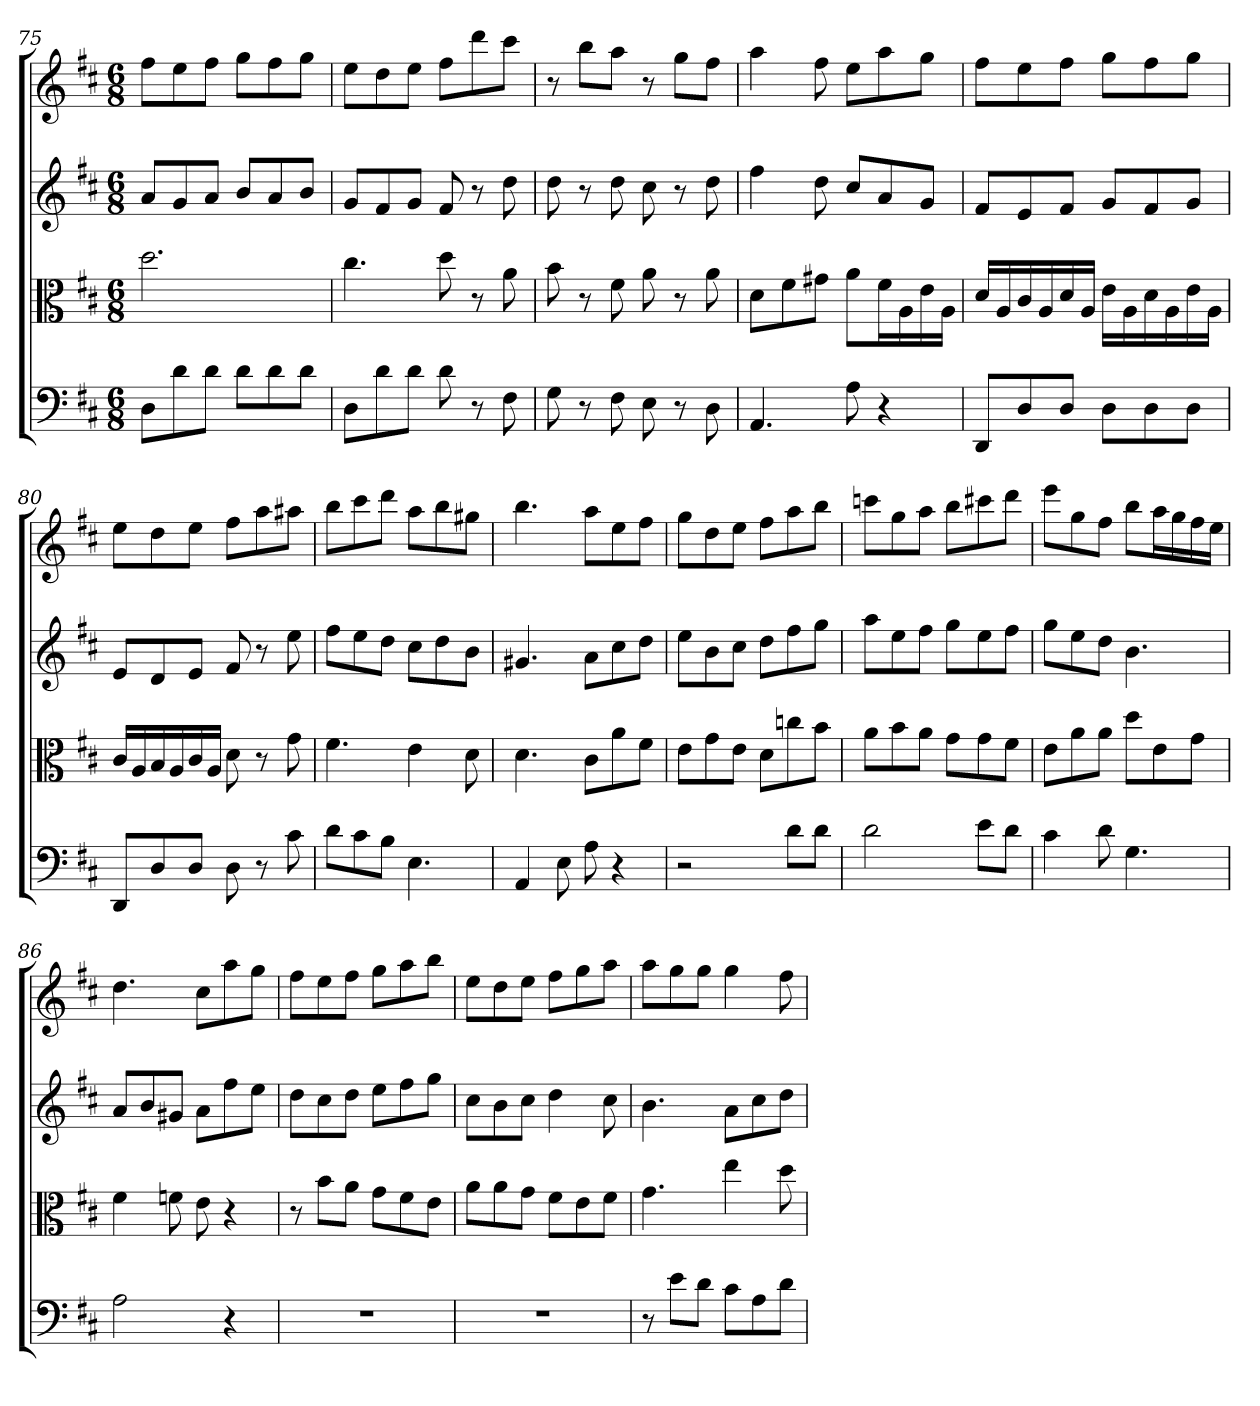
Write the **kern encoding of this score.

**kern	**kern	**kern	**kern
*part4	*part3	*part2	*part1
*staff4	*staff3	*staff2	*staff1
*clefF4	*clefC3	*	*
*k[f#c#]	*k[f#c#]	*k[f#c#]	*k[f#c#]
*D:	*D:	*D:	*D:
*M6/8	*M6/8	*M6/8	*M6/8
=75	=75	=75	=75
8D\L	2.dd	8aL	8ff#L
8d\	.	8g	8ee
8d\J	.	8aJ	8ff#J
8d\L	.	8bL	8ggL
8d\	.	8a	8ff#
8d\J	.	8bJ	8ggJ
=76	=76	=76	=76
8D\L	4.cc#	8gL	8eeL
8d\	.	8f#	8dd
8d\J	.	8gJ	8eeJ
8d	8dd	8f#	8ff#L
8r	8r	8r	8ddd
8F#	8a	8dd	8ccc#J
=77	=77	=77	=77
8G	8b	8dd	8r
8r	8r	8r	8bbL
8F#	8f#	8dd	8aaJ
8E	8a	8cc#	8r
8r	8r	8r	8ggL
8D	8a	8dd	8ff#J
=78	=78	=78	=78
4.AA	8d\L	4ff#	4aa
.	8f#\	.	.
.	8g#X\J	8dd	8ff#
8A	8a\L	8cc#L	8eeL
4r	16f#\L	8a	8aa
.	16A\	.	.
.	16e\	8gJ	8ggJ
.	16A\JJ	.	.
=79	=79	=79	=79
8DD/L	16d/LL	8f#L	8ff#L
.	16A/	.	.
8D/	16c#/	8e	8ee
.	16A/	.	.
8D/J	16d/	8f#J	8ff#J
.	16A/JJ	.	.
8D\L	16e\LL	8gL	8ggL
.	16A\	.	.
8D\	16d\	8f#	8ff#
.	16A\	.	.
8D\J	16e\	8gJ	8ggJ
.	16A\JJ	.	.
=80	=80	=80	=80
8DD/L	16c#/LL	8eL	8eeL
.	16A/	.	.
8D/	16B/	8d	8dd
.	16A/	.	.
8D/J	16c#/	8eJ	8eeJ
.	16A/JJ	.	.
8D	8d	8f#	8ff#L
8r	8r	8r	8aa
8c#	8g	8ee	8aa#XJ
=81	=81	=81	=81
8d\L	4.f#	8ff#L	8bbL
8c#\	.	8ee	8ccc#
8B\J	.	8ddJ	8dddJ
4.E	4e	8cc#L	8aaL
.	.	8dd	8bb
.	8d	8bJ	8gg#XJ
=82	=82	=82	=82
4AA	4.d	4.g#X	4.bb
8E	.	.	.
8A	8c#\L	8aL	8aaL
4r	8a\	8cc#	8ee
.	8f#\J	8ddJ	8ff#J
=83	=83	=83	=83
2r	8e\L	8eeL	8ggL
.	8g\	8b	8dd
.	8e\J	8cc#J	8eeJ
.	8d\L	8ddL	8ff#L
8d\L	8ccn\	8ff#	8aa
8d\J	8b\J	8ggJ	8bbJ
=84	=84	=84	=84
2d	8a\L	8aaL	8cccnL
.	8b\	8ee	8gg
.	8a\J	8ff#J	8aaJ
.	8g\L	8ggL	8bbL
8e\L	8g\	8ee	8ccc#X
8d\J	8f#\J	8ff#J	8dddJ
=85	=85	=85	=85
4c#	8e\L	8ggL	8eeeL
.	8a\	8ee	8gg
8d	8a\J	8ddJ	8ff#J
4.G	8dd\L	4.b	8bbL
.	8e\	.	16aaL
.	.	.	16gg
.	8g\J	.	16ff#
.	.	.	16eeJJ
=86	=86	=86	=86
2A	4f#	8aL	4.dd
.	.	8b	.
.	8fn	8g#XJ	.
.	8e	8aL	8cc#L
4r	4r	8ff#	8aa
.	.	8eeJ	8ggJ
=87	=87	=87	=87
2.r	8r	8ddL	8ff#L
.	8b\L	8cc#	8ee
.	8a\J	8ddJ	8ff#J
.	8g\L	8eeL	8ggL
.	8f#\	8ff#	8aa
.	8e\J	8ggJ	8bbJ
=88	=88	=88	=88
2.r	8a\L	8cc#L	8eeL
.	8a\	8b	8dd
.	8g\J	8cc#J	8eeJ
.	8f#\L	4dd	8ff#L
.	8e\	.	8gg
.	8f#\J	8cc#	8aaJ
=89	=89	=89	=89
8r	4.g	4.b	8aaL
8e\L	.	.	8gg
8d\J	.	.	8ggJ
8c#\L	4ee	8aL	4gg
8A\	.	8cc#	.
8d\J	8dd	8ddJ	8ff#
=	=	=	=
*-	*-	*-	*-
